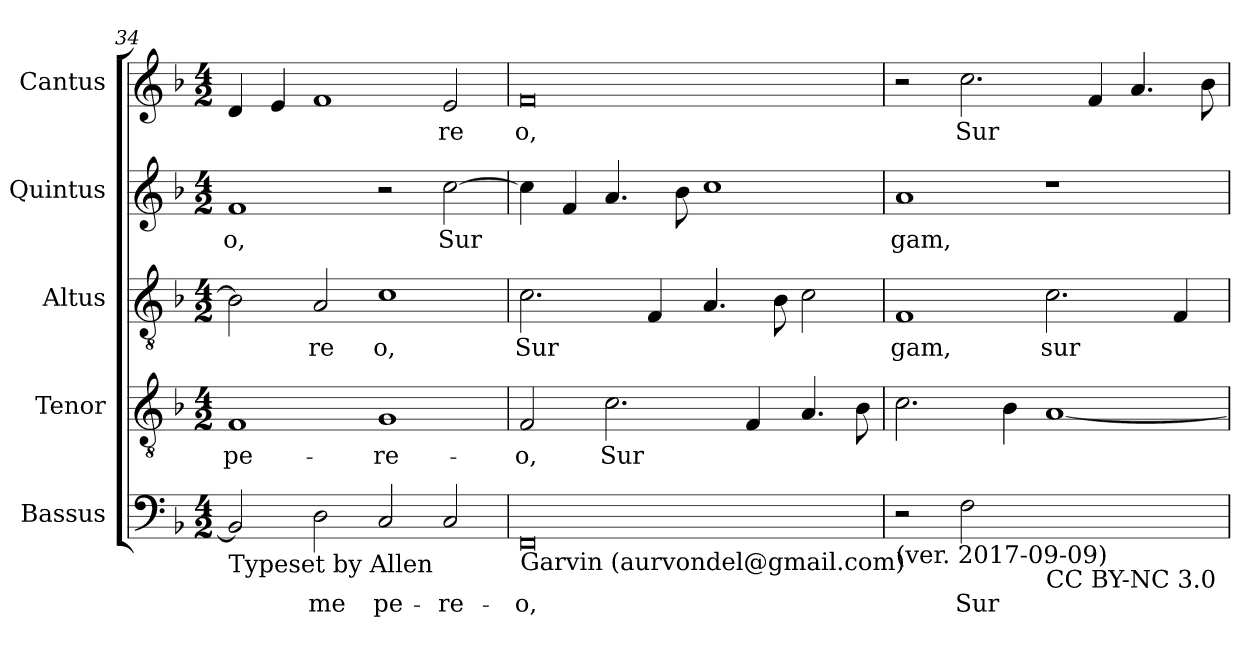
**kern	**text	**kern	**text	**kern	**text	**kern	**text	**kern	**text
*part5	*part5	*part4	*part4	*part3	*part3	*part2	*part2	*part1	*part1
*staff5	*staff5	*staff4	*staff4	*staff3	*staff3	*staff2	*staff2	*staff1	*staff1
*I"Bassus	*	*I"Tenor	*	*I"Altus	*	*I"Quintus	*	*I"Cantus	*
*clefF4	*	*clefGv2	*	*clefGv2	*	*clefG2	*	*clefG2	*
*k[b-]	*	*k[b-]	*	*k[b-]	*	*k[b-]	*	*k[b-]	*
*F:	*	*F:	*	*F:	*	*F:	*	*F:	*
*M4/2	*	*M4/2	*	*M4/2	*	*M4/2	*	*M4/2	*
=34	=34	=34	=34	=34	=34	=34	=34	=34	=34
!LO:TX:b:t=Typeset by Allen	!	!	!	!	!	!	!	!	!
!	!LO:LY:b:cj	!	!LO:LY:b:cj	!	!LO:LY:b:cj	!	!LO:LY:b:cj	!	!LO:LY:b:cj
2BB-/]	--	1F	pe-	2B-\]	.	1f	o,	4d/	.
!	!	!	!	!	!	!	!	!	!LO:LY:b:cj
.	.	.	.	.	.	.	.	4e/	.
!	!LO:LY:b:cj	!	!	!	!LO:LY:b:cj	!	!	!	!LO:LY:b:cj
2D\	-me	.	.	2A/	re	.	.	1f	.
!	!LO:LY:b:cj	!	!LO:LY:b:cj	!	!LO:LY:b:cj	!	!	!	!
2C/	pe-	1G	-re-	1c	o,	2r	.	.	.
!	!LO:LY:b:cj	!	!	!	!	!	!LO:LY:b:cj	!	!LO:LY:b:cj
2C/	-re-	.	.	.	.	[>2cc\	Sur	2e/	re
=35	=35	=35	=35	=35	=35	=35	=35	=35	=35
!LO:TX:b:t=Garvin (aurvondel@gmail.com)	!	!	!	!	!	!	!	!	!
!	!LO:LY:b:cj	!	!LO:LY:b:cj	!	!LO:LY:b:cj	!	!LO:LY:b:cj	!	!LO:LY:b:cj
0FF	-o,	2F/	-o,	2.c\	Sur	4cc\]	.	0f	o,
!	!	!	!	!	!	!	!LO:LY:b:cj	!	!
.	.	.	.	.	.	4f/	.	.	.
!	!	!	!LO:LY:b:cj	!	!	!	!LO:LY:b:cj	!	!
.	.	2.c\	Sur-	.	.	4.a/	.	.	.
!	!	!	!	!	!LO:LY:b:cj	!	!	!	!
.	.	.	.	4F/	.	.	.	.	.
!	!	!	!	!	!	!	!LO:LY:b:cj	!	!
.	.	.	.	.	.	8b-\	.	.	.
!	!	!	!	!	!LO:LY:b:cj	!	!LO:LY:b:cj	!	!
.	.	.	.	4.A/	.	1cc	.	.	.
!	!	!	!LO:LY:b:cj	!	!	!	!	!	!
.	.	4F/	--	.	.	.	.	.	.
!	!	!	!	!	!LO:LY:b:cj	!	!	!	!
.	.	.	.	8B-\	.	.	.	.	.
!	!	!	!LO:LY:b:cj	!	!LO:LY:b:cj	!	!	!	!
.	.	4.A/	--	2c\	.	.	.	.	.
!	!	!	!LO:LY:b:cj	!	!	!	!	!	!
.	.	8B-\	--	.	.	.	.	.	.
=36	=36	=36	=36	=36	=36	=36	=36	=36	=36
!LO:TX:b:t=(ver. 2017-09-09)	!	!	!	!	!	!	!	!	!
!	!	!	!LO:LY:b:cj	!	!LO:LY:b:cj	!	!LO:LY:b:cj	!	!
2r	.	2.c\	--	1F	gam,	1a	gam,	2r	.
!	!LO:LY:b:cj	!	!	!	!	!	!	!	!LO:LY:b:cj
2F\	Sur-	.	.	.	.	.	.	2.cc\	Sur
!	!	!	!LO:LY:b:cj	!	!	!	!	!	!
.	.	4B-\	--	.	.	.	.	.	.
!LO:TX:b:t=CC BY-NC 3.0	!	!	!	!	!	!	!	!	!
!	!	!	!LO:LY:b:cj	!	!LO:LY:b:cj	!	!	!	!
1ryy	.	[<1A	--	2.c\	sur	1r	.	.	.
!	!	!	!	!	!	!	!	!	!LO:LY:b:cj
.	.	.	.	.	.	.	.	4f/	.
!	!	!	!	!	!	!	!	!	!LO:LY:b:cj
.	.	.	.	.	.	.	.	4.a/	.
!	!	!	!	!	!LO:LY:b:cj	!	!	!	!
.	.	.	.	4F/	.	.	.	.	.
!	!	!	!	!	!	!	!	!	!LO:LY:b:cj
.	.	.	.	.	.	.	.	8b-\	.
=	=	=	=	=	=	=	=	=	=
*-	*-	*-	*-	*-	*-	*-	*-	*-	*-
